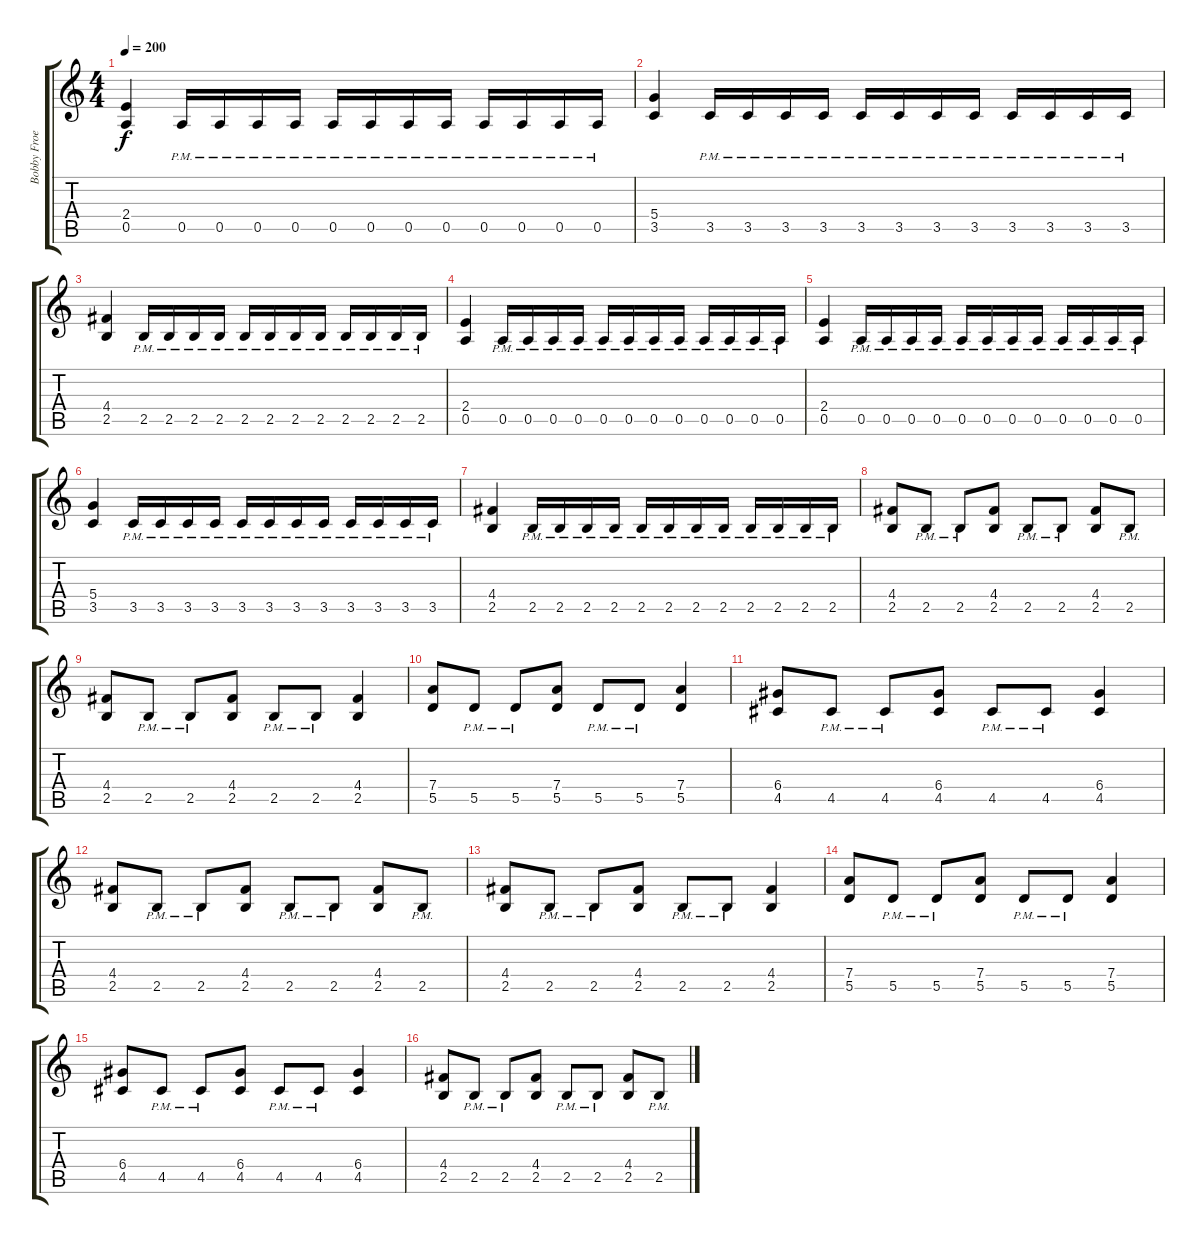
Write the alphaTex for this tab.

\track ("Bobby Froese" "Bobby Froe") {instrument distortionguitar}
\staff {score tabs}
\tuning (E4 B3 G3 D3 A2 E2) {hide}
\ts (4 4)
\tempo 200
\clef g2
\ks c
(2.4 0.5).4{dy f} 0.5{pm}.16 0.5{pm}.16 0.5{pm}.16 0.5{pm}.16 0.5{pm}.16 0.5{pm}.16 0.5{pm}.16 0.5{pm}.16 0.5{pm}.16 0.5{pm}.16 0.5{pm}.16 0.5{pm}.16 |
(5.4 3.5).4 3.5{pm}.16 3.5{pm}.16 3.5{pm}.16 3.5{pm}.16 3.5{pm}.16 3.5{pm}.16 3.5{pm}.16 3.5{pm}.16 3.5{pm}.16 3.5{pm}.16 3.5{pm}.16 3.5{pm}.16 |
(4.4 2.5).4 2.5{pm}.16 2.5{pm}.16 2.5{pm}.16 2.5{pm}.16 2.5{pm}.16 2.5{pm}.16 2.5{pm}.16 2.5{pm}.16 2.5{pm}.16 2.5{pm}.16 2.5{pm}.16 2.5{pm}.16 |
(2.4 0.5).4 0.5{pm}.16 0.5{pm}.16 0.5{pm}.16 0.5{pm}.16 0.5{pm}.16 0.5{pm}.16 0.5{pm}.16 0.5{pm}.16 0.5{pm}.16 0.5{pm}.16 0.5{pm}.16 0.5{pm}.16 |
(2.4 0.5).4 0.5{pm}.16 0.5{pm}.16 0.5{pm}.16 0.5{pm}.16 0.5{pm}.16 0.5{pm}.16 0.5{pm}.16 0.5{pm}.16 0.5{pm}.16 0.5{pm}.16 0.5{pm}.16 0.5{pm}.16 |
(5.4 3.5).4 3.5{pm}.16 3.5{pm}.16 3.5{pm}.16 3.5{pm}.16 3.5{pm}.16 3.5{pm}.16 3.5{pm}.16 3.5{pm}.16 3.5{pm}.16 3.5{pm}.16 3.5{pm}.16 3.5{pm}.16 |
(4.4 2.5).4 2.5{pm}.16 2.5{pm}.16 2.5{pm}.16 2.5{pm}.16 2.5{pm}.16 2.5{pm}.16 2.5{pm}.16 2.5{pm}.16 2.5{pm}.16 2.5{pm}.16 2.5{pm}.16 2.5{pm}.16 |
(4.4 2.5).8 2.5{pm}.8 2.5{pm}.8 (4.4 2.5).8 2.5{pm}.8 2.5{pm}.8 (4.4 2.5).8 2.5{pm}.8 |
(4.4 2.5).8 2.5{pm}.8 2.5{pm}.8 (4.4 2.5).8 2.5{pm}.8 2.5{pm}.8 (4.4 2.5).4 |
(7.4 5.5).8 5.5{pm}.8 5.5{pm}.8 (7.4 5.5).8 5.5{pm}.8 5.5{pm}.8 (7.4 5.5).4 |
(6.4 4.5).8 4.5{pm}.8 4.5{pm}.8 (6.4 4.5).8 4.5{pm}.8 4.5{pm}.8 (6.4 4.5).4 |
(4.4 2.5).8 2.5{pm}.8 2.5{pm}.8 (4.4 2.5).8 2.5{pm}.8 2.5{pm}.8 (4.4 2.5).8 2.5{pm}.8 |
(4.4 2.5).8 2.5{pm}.8 2.5{pm}.8 (4.4 2.5).8 2.5{pm}.8 2.5{pm}.8 (4.4 2.5).4 |
(7.4 5.5).8 5.5{pm}.8 5.5{pm}.8 (7.4 5.5).8 5.5{pm}.8 5.5{pm}.8 (7.4 5.5).4 |
(6.4 4.5).8 4.5{pm}.8 4.5{pm}.8 (6.4 4.5).8 4.5{pm}.8 4.5{pm}.8 (6.4 4.5).4 |
(4.4 2.5).8 2.5{pm}.8 2.5{pm}.8 (4.4 2.5).8 2.5{pm}.8 2.5{pm}.8 (4.4 2.5).8 2.5{pm}.8
